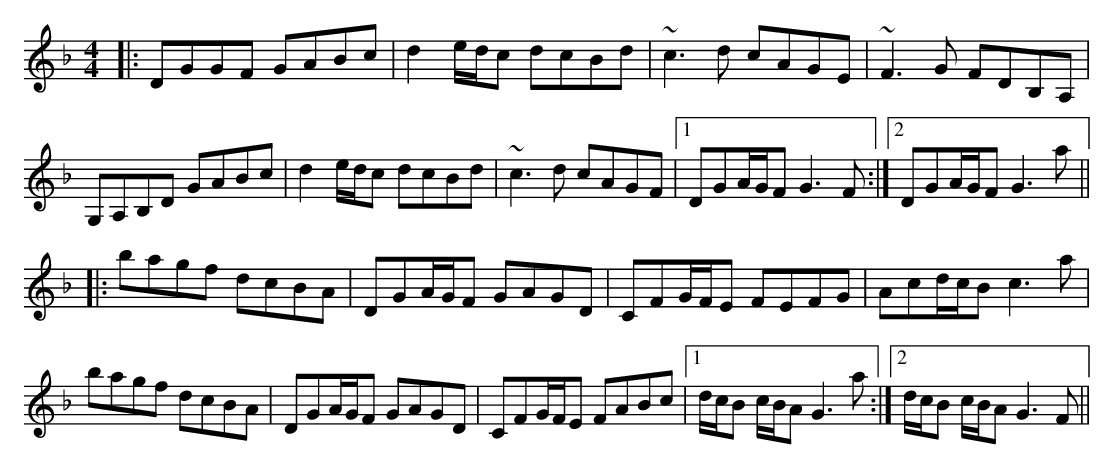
X:1
M:4/4
K:Gdor
|:DGGF GABc|d2e/d/c dcBd|~c3d cAGE|~F3G FDB,A,|
G,A,B,D GABc|d2e/d/c dcBd|~c3d cAGF|1 DGA/G/F G3F:|2 DGA/G/F G3a||
|:bagf dcBA|DGA/G/F GAGD|CFG/F/E FEFG|Acd/c/B c3a|
bagf dcBA|DGA/G/F GAGD|CFG/F/E FABc|1 d/c/B c/B/A G3a:|2 d/c/B c/B/A G3F||
